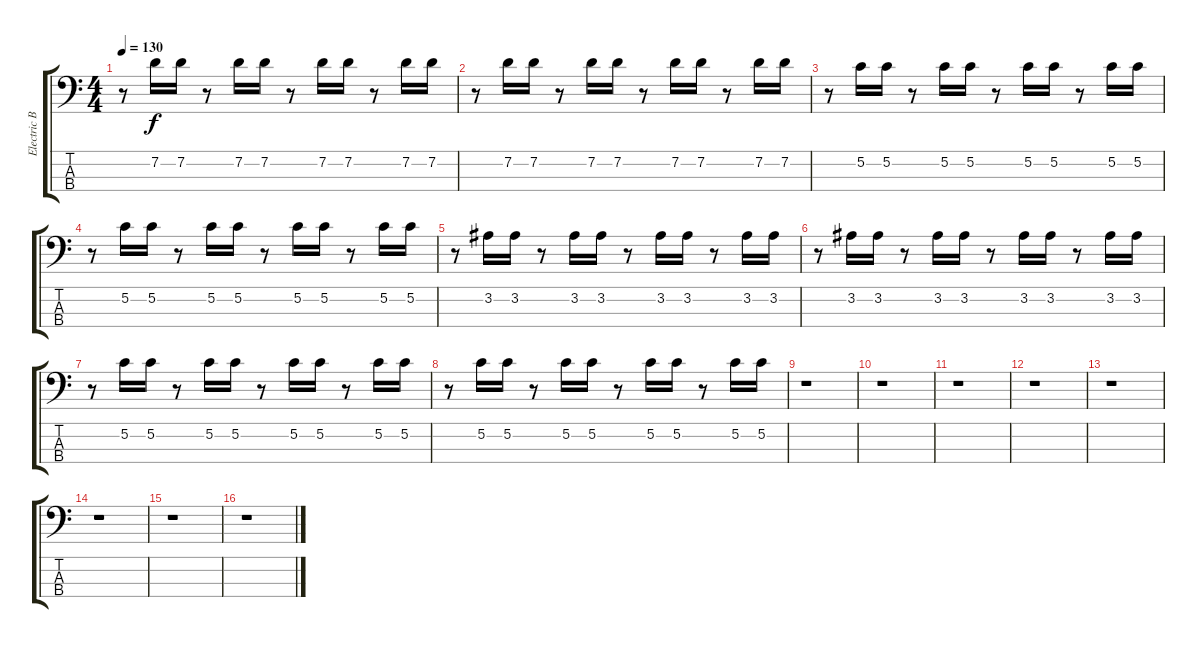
\track ("Electric Bass (pick)" "Electric B") {instrument electricbasspick}
\staff {score tabs}
\tuning (C-1 G2 D2 A1) {hide}
\ts (4 4)
\tempo 130
\clef f4
\ks c
r.8{dy f} 7.2.16 7.2.16 r.8 7.2.16 7.2.16 r.8 7.2.16 7.2.16 r.8 7.2.16 7.2.16 |
r.8 7.2.16 7.2.16 r.8 7.2.16 7.2.16 r.8 7.2.16 7.2.16 r.8 7.2.16 7.2.16 |
r.8 5.2.16 5.2.16 r.8 5.2.16 5.2.16 r.8 5.2.16 5.2.16 r.8 5.2.16 5.2.16 |
r.8 5.2.16 5.2.16 r.8 5.2.16 5.2.16 r.8 5.2.16 5.2.16 r.8 5.2.16 5.2.16 |
r.8 3.2.16 3.2.16 r.8 3.2.16 3.2.16 r.8 3.2.16 3.2.16 r.8 3.2.16 3.2.16 |
r.8 3.2.16 3.2.16 r.8 3.2.16 3.2.16 r.8 3.2.16 3.2.16 r.8 3.2.16 3.2.16 |
r.8 5.2.16 5.2.16 r.8 5.2.16 5.2.16 r.8 5.2.16 5.2.16 r.8 5.2.16 5.2.16 |
r.8 5.2.16 5.2.16 r.8 5.2.16 5.2.16 r.8 5.2.16 5.2.16 r.8 5.2.16 5.2.16 |
r.1 |
r.1 |
r.1 |
r.1 |
r.1 |
r.1 |
r.1 |
r.1
